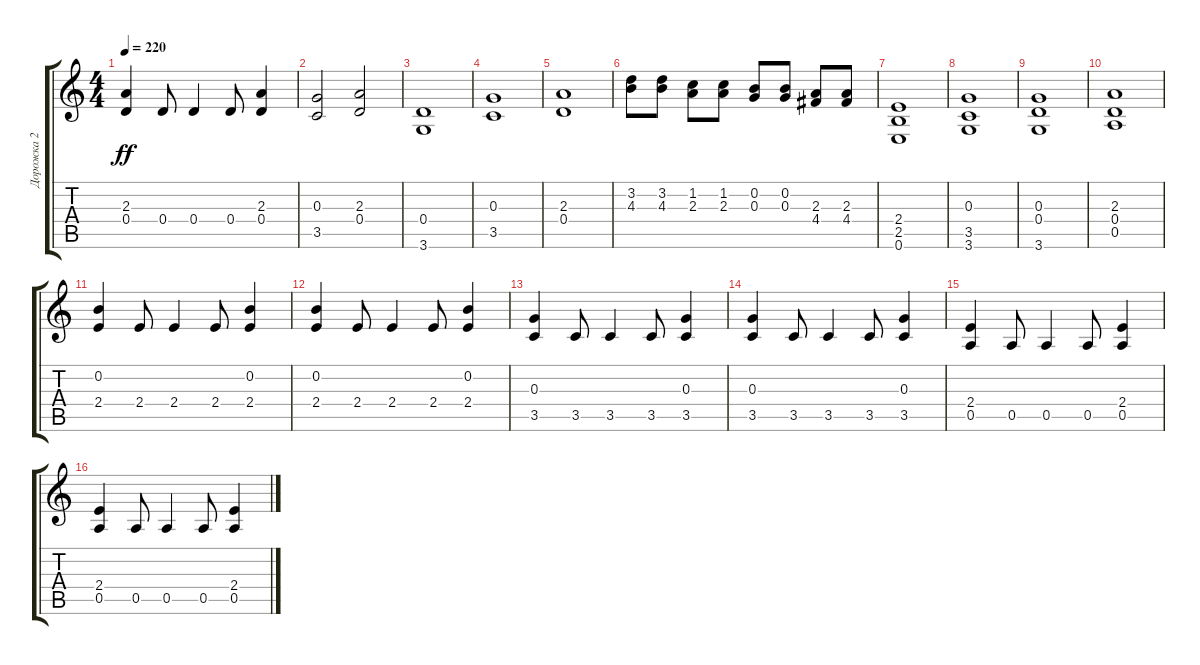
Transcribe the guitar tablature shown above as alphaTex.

\track ("Дорожка 2" "Дорожка 2") {instrument distortionguitar}
\staff {score tabs}
\tuning (E4 B3 G3 D3 A2 E2) {hide}
\ts (4 4)
\tempo 220
\clef g2
\ks c
(2.3 0.4).4{dy ff} 0.4.8 0.4.4 0.4.8 (2.3 0.4).4 |
(0.3 3.5).2 (2.3 0.4).2 |
(0.4 3.6).1 |
(0.3 3.5).1 |
(2.3 0.4).1 |
(3.2 4.3).8 (3.2 4.3).8 (1.2 2.3).8 (1.2 2.3).8 (0.2 0.3).8 (0.2 0.3).8 (2.3 4.4).8 (2.3 4.4).8 |
(2.4 2.5 0.6).1 |
(0.3 3.5 3.6).1 |
(0.3 0.4 3.6).1 |
(2.3 0.4 0.5).1 |
(0.2 2.4).4 2.4.8 2.4.4 2.4.8 (0.2 2.4).4 |
(0.2 2.4).4 2.4.8 2.4.4 2.4.8 (0.2 2.4).4 |
(0.3 3.5).4 3.5.8 3.5.4 3.5.8 (0.3 3.5).4 |
(0.3 3.5).4 3.5.8 3.5.4 3.5.8 (0.3 3.5).4 |
(2.4 0.5).4 0.5.8 0.5.4 0.5.8 (2.4 0.5).4 |
(2.4 0.5).4 0.5.8 0.5.4 0.5.8 (2.4 0.5).4
